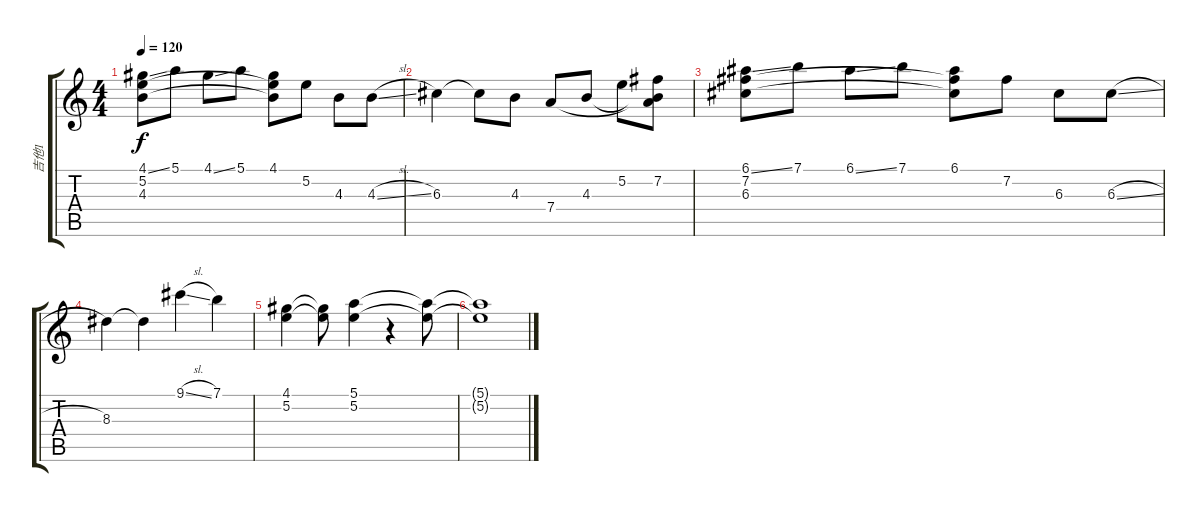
\track ("吉他1" "吉他1") {instrument acousticguitarnylon}
\staff {score tabs}
\tuning (E4 B3 G3 D3 A2 E2) {hide}
\ts (4 4)
\tempo 120
\clef g2
\ks c
(4.1{ss} 5.2 4.3).8{dy f} 5.1.8 4.1{ss}.8 5.1.8 (4.1 5.2{t} 4.3{t}).8 5.2.8 4.3.8 4.3{sl}.8 |
6.3.4 6.3{t}.8 4.3.8 7.4.8 4.3.8 5.2.8 (7.2 4.3{t} 7.4{t}).8 |
(6.1{ss} 7.2 6.3).8 7.1.8 6.1{ss}.8 7.1.8 (6.1 7.2{t} 6.3{t}).8 7.2.8 6.3.8 6.3{sl}.8 |
8.3.4 8.3{t}.4 9.1{sl}.4 7.1.4 |
(4.1 5.2).4 (4.1{t} 5.2{t}).8 (5.1 5.2).4 r.4 (5.1{t} 5.2{t}).8 |
(5.1{t} 5.2{t}).1
